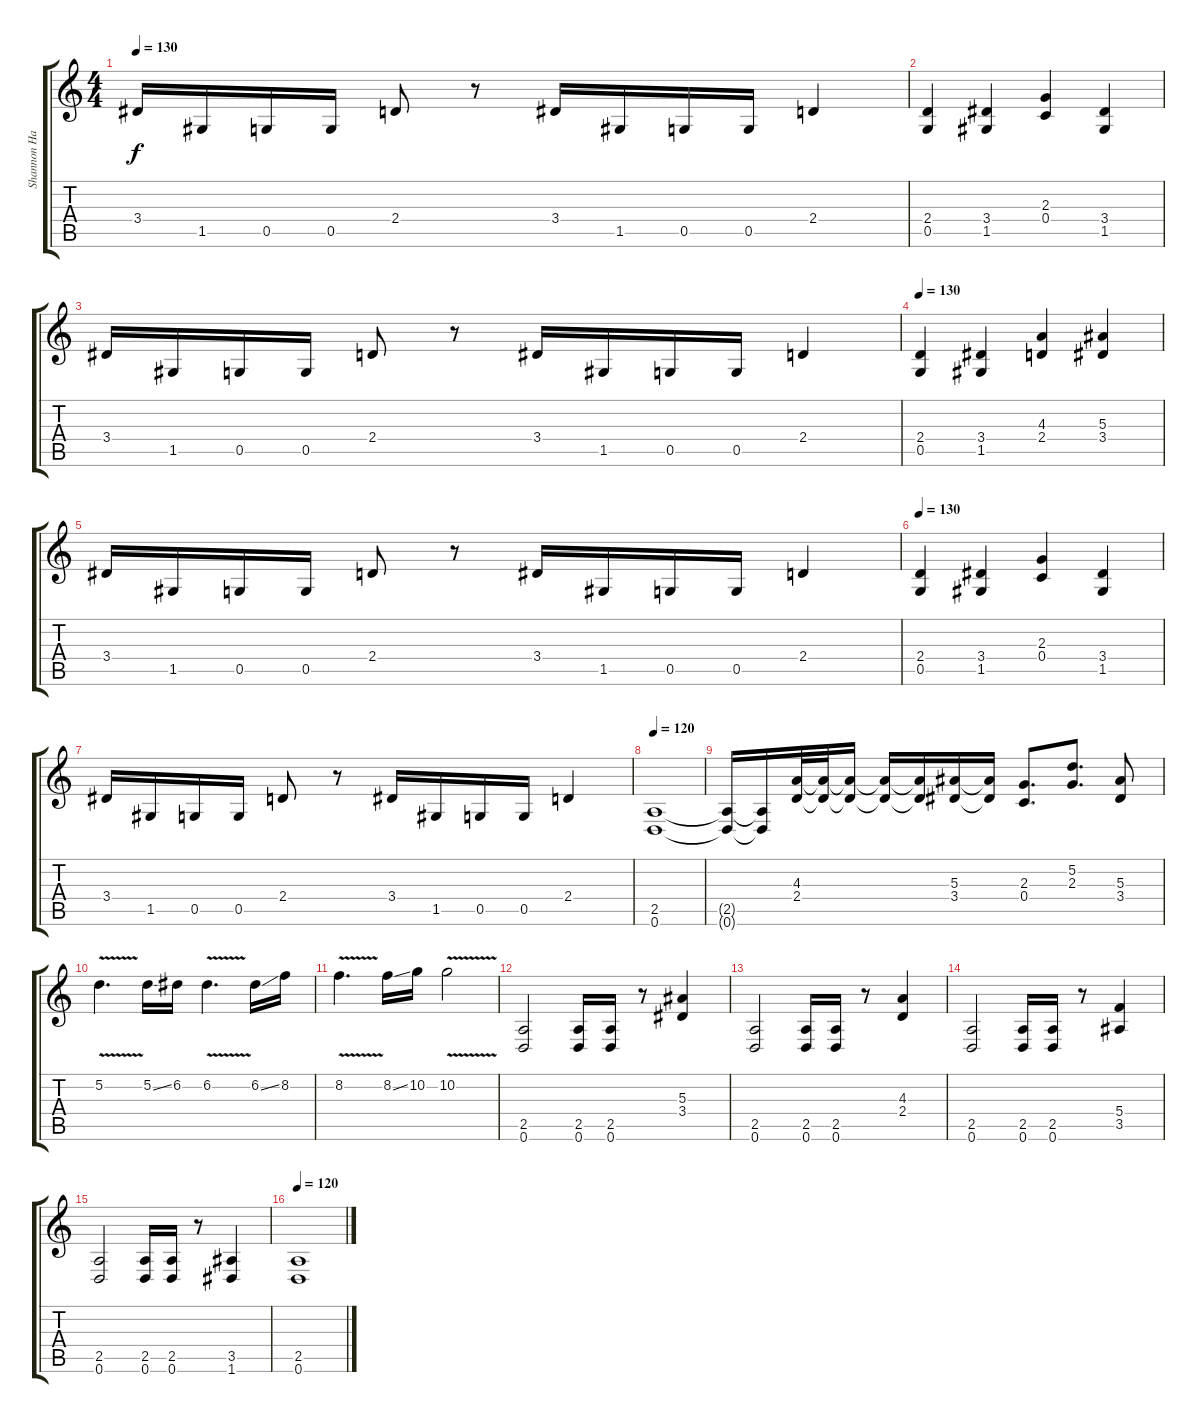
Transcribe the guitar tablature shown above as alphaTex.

\track ("Shannon Hamm" "Shannon Ha") {instrument distortionguitar}
\staff {score tabs}
\tuning (D4 A3 F3 C3 G2 D2) {hide}
\ts (4 4)
\tempo 130
\clef g2
\ks c
3.4.16{dy f} 1.5.16 0.5.16 0.5.16 2.4.8 r.8 3.4.16 1.5.16 0.5.16 0.5.16 2.4.4 |
(2.4 0.5).4 (3.4 1.5).4 (2.3 0.4).4 (3.4 1.5).4 |
3.4.16 1.5.16 0.5.16 0.5.16 2.4.8 r.8 3.4.16 1.5.16 0.5.16 0.5.16 2.4.4 |
\tempo 130
(2.4 0.5).4 (3.4 1.5).4 (4.3 2.4).4 (5.3 3.4).4 |
3.4.16 1.5.16 0.5.16 0.5.16 2.4.8 r.8 3.4.16 1.5.16 0.5.16 0.5.16 2.4.4 |
\tempo 130
(2.4 0.5).4 (3.4 1.5).4 (2.3 0.4).4 (3.4 1.5).4 |
3.4.16 1.5.16 0.5.16 0.5.16 2.4.8 r.8 3.4.16 1.5.16 0.5.16 0.5.16 2.4.4 |
\tempo 120
(2.5 0.6).1 |
(2.5{t} 0.6{t}).16 (2.5{t} 0.6{t}).16 (4.3 2.4).32 (4.3{t} 2.4{t}).32 (4.3{t} 2.4{t}).16 (4.3{t} 2.4{t}).16 (4.3{t} 2.4{t}).16 (5.3 3.4).16 (5.3{t} 3.4{t}).16 (2.3 0.4).8{d} (5.2 2.3).8{d} (5.3 3.4).8 |
5.2{v}.4{d} 5.2{ss}.16 6.2.16 6.2{v}.4{d} 6.2{ss}.16 8.2.16 |
8.2{v}.4{d} 8.2{ss}.16 10.2.16 10.2{v}.2 |
(2.5 0.6).2 (2.5 0.6).16 (2.5 0.6).16 r.8 (5.3 3.4).4 |
(2.5 0.6).2 (2.5 0.6).16 (2.5 0.6).16 r.8 (4.3 2.4).4 |
(2.5 0.6).2 (2.5 0.6).16 (2.5 0.6).16 r.8 (5.4 3.5).4 |
(2.5 0.6).2 (2.5 0.6).16 (2.5 0.6).16 r.8 (3.5 1.6).4 |
\tempo 120
(2.5 0.6).1
